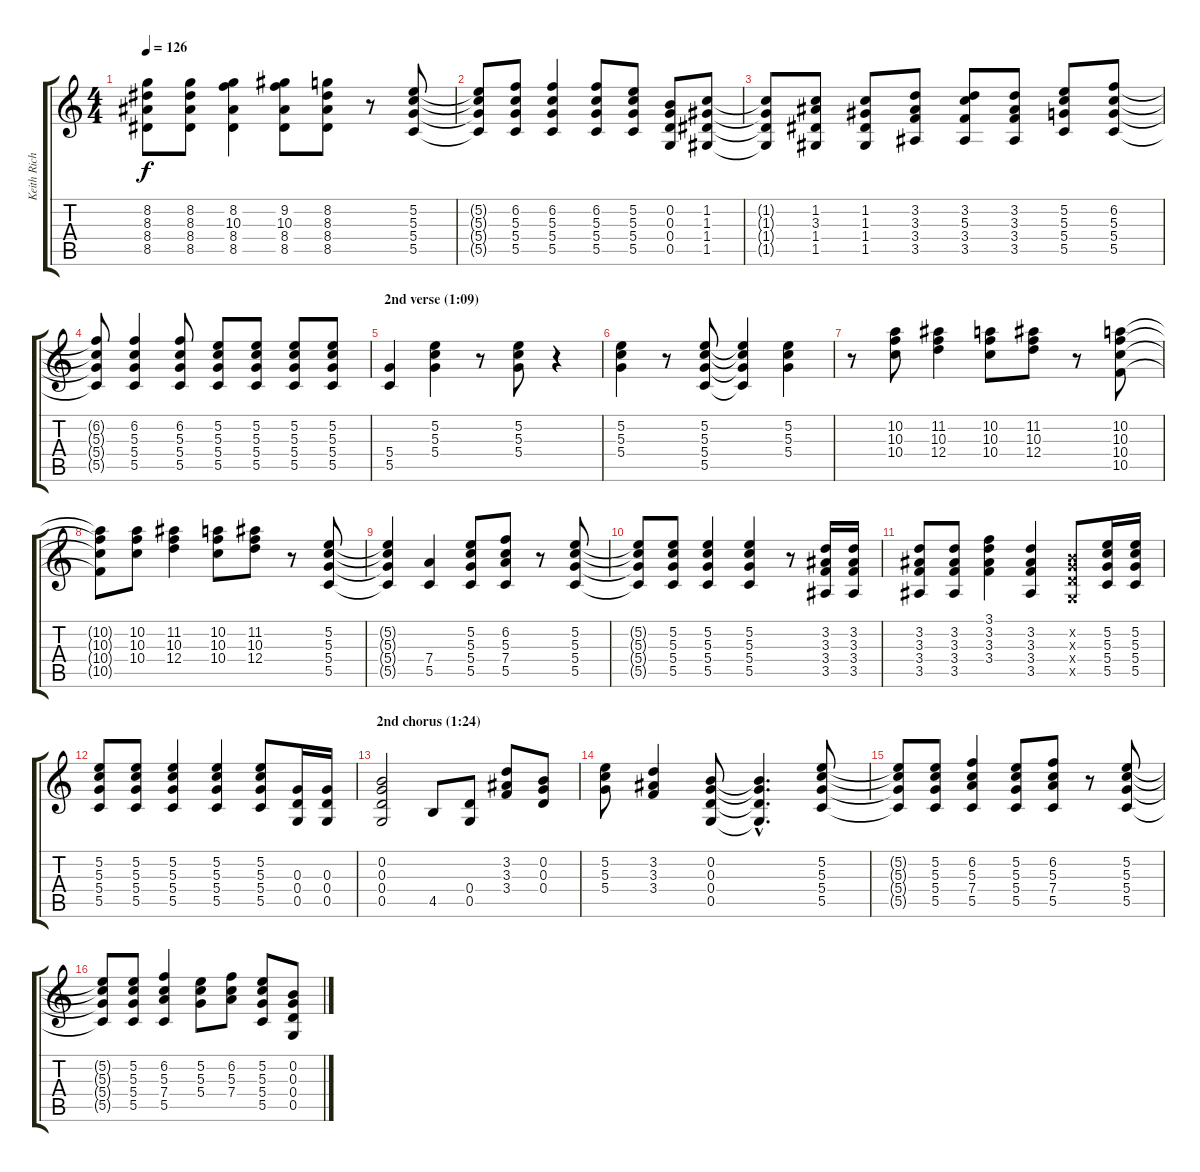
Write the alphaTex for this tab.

\track ("Keith Richards" "Keith Rich") {instrument electricguitarclean}
\staff {score tabs}
\tuning (D4 B3 G3 D3 G2 D2) {hide}
\ts (4 4)
\tempo 126
\clef g2
\ks c
(8.2{t} 8.3{t} 8.4{t} 8.5{t}).8{dy f} (8.2 8.3 8.4 8.5).8 (8.2 10.3 8.4 8.5).4 (9.2 10.3 8.4 8.5).8 (8.2 8.3 8.4 8.5).8 r.8 (5.2 5.3 5.4 5.5).8 |
(5.2{t} 5.3{t} 5.4{t} 5.5{t}).8 (6.2 5.3 5.4 5.5).8 (6.2 5.3 5.4 5.5).4 (6.2 5.3 5.4 5.5).8 (5.2 5.3 5.4 5.5).8 (0.2 0.3 0.4 0.5).8 (1.2 1.3 1.4 1.5).8 |
(1.2{t} 1.3{t} 1.4{t} 1.5{t}).8 (1.2 3.3 1.4 1.5).8 (1.2 1.3 1.4 1.5).8 (3.2 3.3 3.4 3.5).8 (3.2 5.3 3.4 3.5).8 (3.2 3.3 3.4 3.5).8 (5.2 5.3 5.4 5.5).8 (6.2 5.3 5.4 5.5).8 |
(6.2{t} 5.3{t} 5.4{t} 5.5{t}).8 (6.2 5.3 5.4 5.5).4 (6.2 5.3 5.4 5.5).8 (5.2 5.3 5.4 5.5).8 (5.2 5.3 5.4 5.5).8 (5.2 5.3 5.4 5.5).8 (5.2 5.3 5.4 5.5).8 |
\section ("" "2nd verse (1:09)")
(5.4 5.5).4 (5.2 5.3 5.4).4 r.8 (5.2 5.3 5.4).8 r.4 |
(5.2 5.3 5.4).4 r.8 (5.2 5.3 5.4 5.5).8 (5.2{t} 5.3{t} 5.4{t} 5.5{t}).4 (5.2 5.3 5.4).4 |
r.8 (10.2 10.3 10.4).8 (11.2 10.3 12.4).4 (10.2 10.3 10.4).8 (11.2 10.3 12.4).8 r.8 (10.2 10.3 10.4 10.5).8 |
(10.2{t} 10.3{t} 10.4{t} 10.5{t}).8 (10.2 10.3 10.4).8 (11.2 10.3 12.4).4 (10.2 10.3 10.4).8 (11.2 10.3 12.4).8 r.8 (5.2 5.3 5.4 5.5).8 |
(5.2{t} 5.3{t} 5.4{t} 5.5{t}).4 (7.4 5.5).4 (5.2 5.3 5.4 5.5).8 (6.2 5.3 7.4 5.5).8 r.8 (5.2 5.3 5.4 5.5).8 |
(5.2{t} 5.3{t} 5.4{t} 5.5{t}).8 (5.2 5.3 5.4 5.5).8 (5.2 5.3 5.4 5.5).4 (5.2 5.3 5.4 5.5).4 r.8 (3.2 3.3 3.4 3.5).16 (3.2 3.3 3.4 3.5).16 |
(3.2 3.3 3.4 3.5).8 (3.2 3.3 3.4 3.5).8 (3.1 3.2 3.3 3.4).4 (3.2 3.3 3.4 3.5).4 (0.2{x} 0.3{x} 0.4{x} 0.5{x}).8 (5.2 5.3 5.4 5.5).16 (5.2 5.3 5.4 5.5).16 |
(5.2 5.3 5.4 5.5).8 (5.2 5.3 5.4 5.5).8 (5.2 5.3 5.4 5.5).4 (5.2 5.3 5.4 5.5).4 (5.2 5.3 5.4 5.5).8 (0.3 0.4 0.5).16 (0.3 0.4 0.5).16 |
\section ("" "2nd chorus (1:24)")
(0.2 0.3 0.4 0.5).2 4.5.8 (0.4 0.5).8 (3.2 3.3 3.4).8 (0.2 0.3 0.4).8 |
(5.2 5.3 5.4).8 (3.2 3.3 3.4).4 (0.2 0.3 0.4 0.5).8 (0.2{hac t} 0.3{hac t} 0.4{hac t} 0.5{hac t}).4{d} (5.2 5.3 5.4 5.5).8 |
(5.2{t} 5.3{t} 5.4{t} 5.5{t}).8 (5.2 5.3 5.4 5.5).8 (6.2 5.3 7.4 5.5).4 (5.2 5.3 5.4 5.5).8 (6.2 5.3 7.4 5.5).8 r.8 (5.2 5.3 5.4 5.5).8 |
(5.2{t} 5.3{t} 5.4{t} 5.5{t}).8 (5.2 5.3 5.4 5.5).8 (6.2 5.3 7.4 5.5).4 (5.2 5.3 5.4).8 (6.2 5.3 7.4).8 (5.2 5.3 5.4 5.5).8 (0.2 0.3 0.4 0.5).8
